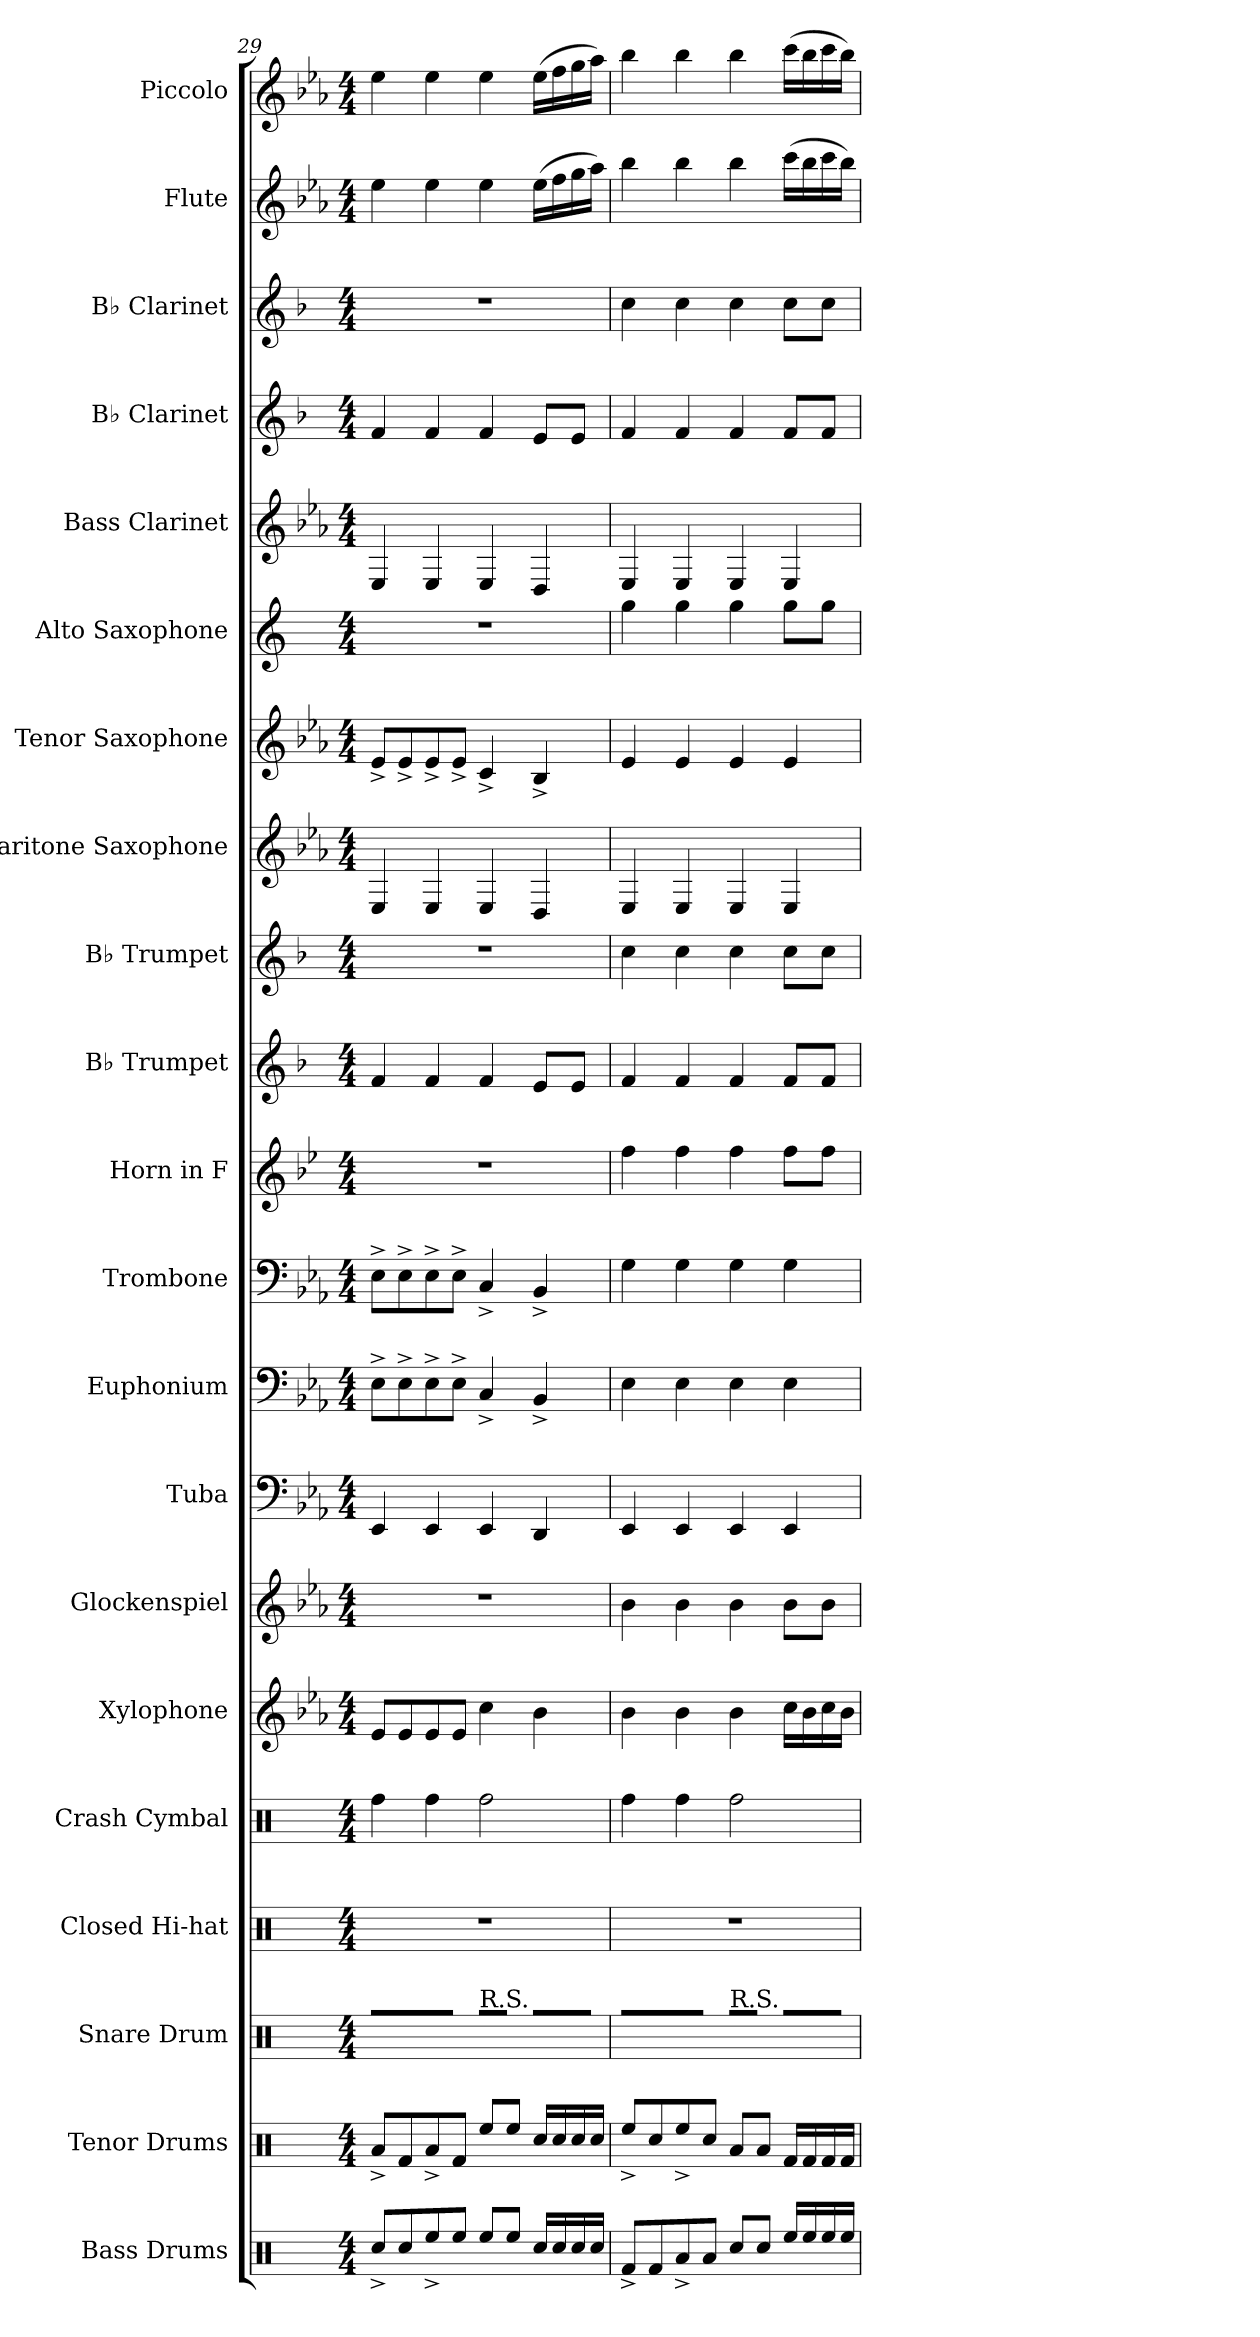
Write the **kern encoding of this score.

**kern	**kern	**kern	**kern	**kern	**kern	**kern	**kern	**kern	**kern	**kern	**kern	**kern	**kern	**kern	**kern	**kern	**kern	**kern	**kern	**kern
*part21	*part20	*part19	*part18	*part17	*part16	*part15	*part14	*part13	*part12	*part11	*part10	*part9	*part8	*part7	*part6	*part5	*part4	*part3	*part2	*part1
*staff21	*staff20	*staff19	*staff18	*staff17	*staff16	*staff15	*staff14	*staff13	*staff12	*staff11	*staff10	*staff9	*staff8	*staff7	*staff6	*staff5	*staff4	*staff3	*staff2	*staff1
*I"Bass Drums	*I"Tenor Drums	*I"Snare Drum	*I"Closed Hi-hat	*I"Crash Cymbal	*I"Xylophone	*I"Glockenspiel	*I"Tuba	*I"Euphonium	*I"Trombone	*I"Horn in F	*I"B♭ Trumpet	*I"B♭ Trumpet	*I"Baritone Saxophone	*I"Tenor Saxophone	*I"Alto Saxophone	*I"Bass Clarinet	*I"B♭ Clarinet	*I"B♭ Clarinet	*I"Flute	*I"Piccolo
*I'B.D.	*I'T.D.	*I'S.D.	*I'Hi-hat	*I'Cr. Cym.	*I'Xyl.	*I'Glk.	*I'Tba.	*I'Euph.	*I'Tbn.	*	*I'B♭ Tpt.	*I'B♭ Tpt.	*I'Bar. Sax.	*I'T. Sax.	*I'A. Sax.	*I'B. Cl.	*I'B♭ Cl.	*I'B♭ Cl.	*I'Fl.	*I'Picc.
*clefX	*clefX	*clefX	*clefX	*clefX	*clefG2	*clefG2	*clefF4	*clefF4	*clefF4	*clefG2	*clefG2	*clefG2	*clefG2	*clefG2	*clefG2	*clefG2	*clefG2	*clefG2	*clefG2	*clefG2
*	*	*	*	*	*ITrd-7c-12	*ITrd-14c-24	*	*	*	*ITrd4c7	*ITrd1c2	*ITrd1c2	*ITrd12c21	*ITrd8c14	*ITrd5c9	*ITrd8c14	*ITrd1c2	*ITrd1c2	*	*ITrd-7c-12
*k[]	*k[]	*k[]	*k[]	*k[]	*k[b-e-a-]	*k[b-e-a-]	*k[b-e-a-]	*k[b-e-a-]	*k[b-e-a-]	*k[b-e-a-]	*k[b-e-a-]	*k[b-e-a-]	*k[b-e-a-]	*k[b-e-a-]	*k[b-e-a-]	*k[b-e-a-]	*k[b-e-a-]	*k[b-e-a-]	*k[b-e-a-]	*k[b-e-a-]
*M4/4	*M4/4	*M4/4	*M4/4	*M4/4	*M4/4	*M4/4	*M4/4	*M4/4	*M4/4	*M4/4	*M4/4	*M4/4	*M4/4	*M4/4	*M4/4	*M4/4	*M4/4	*M4/4	*M4/4	*M4/4
=29	=29	=29	=29	=29	=29	=29	=29	=29	=29	=29	=29	=29	=29	=29	=29	=29	=29	=29	=29	=29
8Rcc^/L	8Ra^/L	8R^/L	1r	4Rff\	8ee-/L	1r	4EE-/	8E-^\L	8E-^\L	1r	4e-/	1r	4EE-/	8E-^/L	1r	4EE-/	4e-/	1r	4ee-\	4eee-\
8Rcc/	8Rf/	8R/	.	.	8ee-/	.	.	8E-^\	8E-^\	.	.	.	.	8E-^/	.	.	.	.	.	.
8Ree^/	8Ra^/	8R^/	.	4Rff\	8ee-/	.	4EE-/	8E-^\	8E-^\	.	4e-/	.	4EE-/	8E-^/	.	4EE-/	4e-/	.	4ee-\	4eee-\
8Ree/J	8Rf/J	8R/J	.	.	8ee-/J	.	.	8E-^\J	8E-^\J	.	.	.	.	8E-^/J	.	.	.	.	.	.
!	!	!LO:TX:a:t=R.S.	!	!	!	!	!	!	!	!	!	!	!	!	!	!	!	!	!	!
8Ree/L	8Ree/L	8R^^/L	.	2Rff\	4ccc\	.	4EE-/	4C^/	4C^/	.	4e-/	.	4EE-/	4C^/	.	4EE-/	4e-/	.	4ee-\	4eee-\
8Ree/J	8Ree/J	8R^^/J	.	.	.	.	.	.	.	.	.	.	.	.	.	.	.	.	.	.
16Rcc/LL	16Rcc/LL	16R/LL	.	.	4bb-\	.	4DD/	4BB-^/	4BB-^/	.	8d/L	.	4DD/	4BB-^/	.	4DD/	8d/L	.	(16ee-\LL	(16eee-\LL
16Rcc/	16Rcc/	16R/	.	.	.	.	.	.	.	.	.	.	.	.	.	.	.	.	16ff\	16fff\
16Rcc/	16Rcc/	16R/	.	.	.	.	.	.	.	.	8d/J	.	.	.	.	.	8d/J	.	16gg\	16ggg\
16Rcc/JJ	16Rcc/JJ	16R/JJ	.	.	.	.	.	.	.	.	.	.	.	.	.	.	.	.	16aa-\JJ)	16aaa-\JJ)
!!LO:PB:g=z
=30	=30	=30	=30	=30	=30	=30	=30	=30	=30	=30	=30	=30	=30	=30	=30	=30	=30	=30	=30	=30
8Rf^/L	8Ree^/L	8R^/L	1r	4Rff\	4bb-\	4bbb-\	4EE-/	4E-\	4G\	4b-\	4e-/	4b-\	4EE-/	4E-/	4b-\	4EE-/	4e-/	4b-\	4bb-\	4bbb-\
8Rf/	8Rcc/	8R/	.	.	.	.	.	.	.	.	.	.	.	.	.	.	.	.	.	.
8Ra^/	8Ree^/	8R^/	.	4Rff\	4bb-\	4bbb-\	4EE-/	4E-\	4G\	4b-\	4e-/	4b-\	4EE-/	4E-/	4b-\	4EE-/	4e-/	4b-\	4bb-\	4bbb-\
8Ra/J	8Rcc/J	8R/J	.	.	.	.	.	.	.	.	.	.	.	.	.	.	.	.	.	.
!	!	!LO:TX:a:t=R.S.	!	!	!	!	!	!	!	!	!	!	!	!	!	!	!	!	!	!
8Rcc/L	8Ra/L	8R^^/L	.	2Rff\	4bb-\	4bbb-\	4EE-/	4E-\	4G\	4b-\	4e-/	4b-\	4EE-/	4E-/	4b-\	4EE-/	4e-/	4b-\	4bb-\	4bbb-\
8Rcc/J	8Ra/J	8R^^/J	.	.	.	.	.	.	.	.	.	.	.	.	.	.	.	.	.	.
16Ree/LL	16Rf/LL	16R/LL	.	.	16ccc\LL	8bbb-\L	4EE-/	4E-\	4G\	8b-\L	8e-/L	8b-\L	4EE-/	4E-/	8b-\L	4EE-/	8e-/L	8b-\L	(16ccc\LL	(16cccc\LL
16Ree/	16Rf/	16R/	.	.	16bb-\	.	.	.	.	.	.	.	.	.	.	.	.	.	16bb-\	16bbb-\
16Ree/	16Rf/	16R/	.	.	16ccc\	8bbb-\J	.	.	.	8b-\J	8e-/J	8b-\J	.	.	8b-\J	.	8e-/J	8b-\J	16ccc\	16cccc\
16Ree/JJ	16Rf/JJ	16R/JJ	.	.	16bb-\JJ	.	.	.	.	.	.	.	.	.	.	.	.	.	16bb-\JJ)	16bbb-\JJ)
=	=	=	=	=	=	=	=	=	=	=	=	=	=	=	=	=	=	=	=	=
*-	*-	*-	*-	*-	*-	*-	*-	*-	*-	*-	*-	*-	*-	*-	*-	*-	*-	*-	*-	*-
